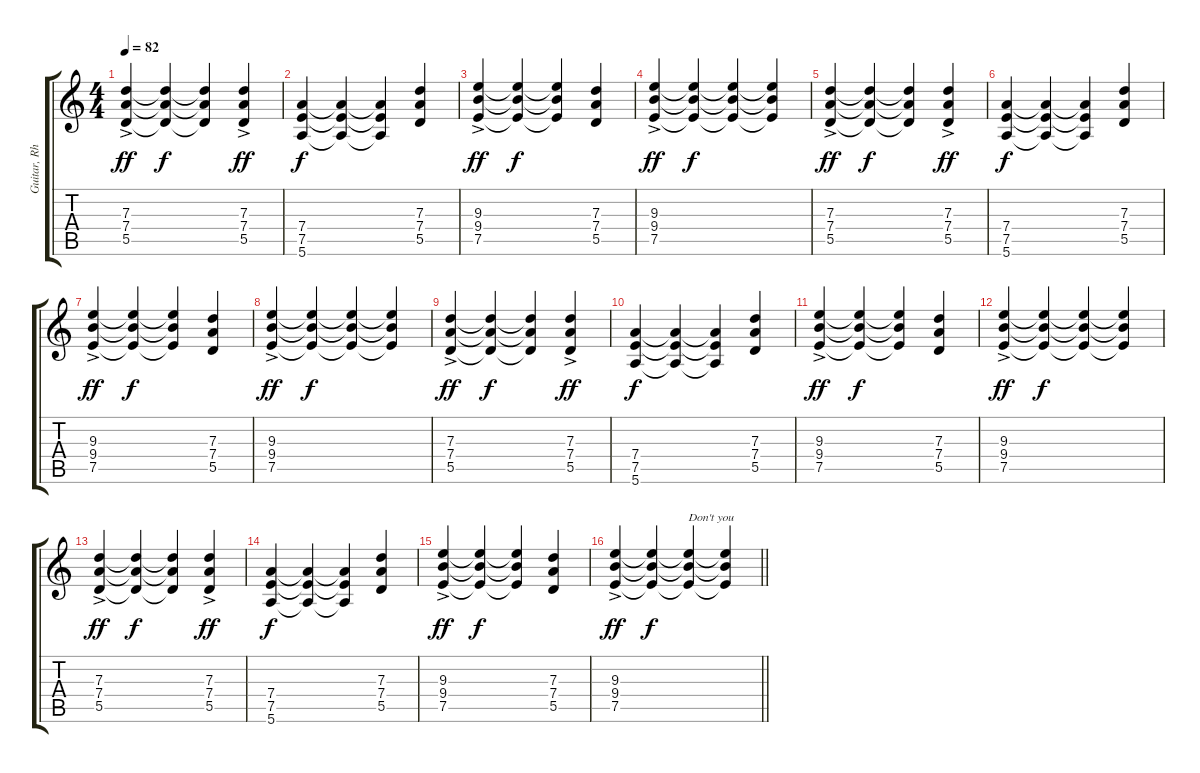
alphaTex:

\track ("Guitar, Rhythm" "Guitar, Rh") {instrument electricguitarclean}
\staff {score tabs}
\tuning (E4 B3 G3 D3 A2 E2) {hide}
\ts (4 4)
\tempo 82
\clef g2
\ks c
(7.3{ac} 7.4{ac} 5.5{ac}).4{dy ff} (7.3{t} 7.4{t} 5.5{t}).4{dy f} (7.3{t} 7.4{t} 5.5{t}).4 (7.3{ac} 7.4{ac} 5.5{ac}).4{dy ff} |
(7.4 7.5 5.6).4{dy f} (7.4{t} 7.5{t} 5.6{t}).4 (7.4{t} 7.5{t} 5.6{t}).4 (7.3 7.4 5.5).4 |
(9.3{ac} 9.4{ac} 7.5{ac}).4{dy ff} (9.3{t} 9.4{t} 7.5{t}).4{dy f} (9.3{t} 9.4{t} 7.5{t}).4 (7.3 7.4 5.5).4 |
(9.3{ac} 9.4{ac} 7.5{ac}).4{dy ff} (9.3{t} 9.4{t} 7.5{t}).4{dy f} (9.3{t} 9.4{t} 7.5{t}).4 (9.3{t} 9.4{t} 7.5{t}).4 |
(7.3{ac} 7.4{ac} 5.5{ac}).4{dy ff} (7.3{t} 7.4{t} 5.5{t}).4{dy f} (7.3{t} 7.4{t} 5.5{t}).4 (7.3{ac} 7.4{ac} 5.5{ac}).4{dy ff} |
(7.4 7.5 5.6).4{dy f} (7.4{t} 7.5{t} 5.6{t}).4 (7.4{t} 7.5{t} 5.6{t}).4 (7.3 7.4 5.5).4 |
(9.3{ac} 9.4{ac} 7.5{ac}).4{dy ff} (9.3{t} 9.4{t} 7.5{t}).4{dy f} (9.3{t} 9.4{t} 7.5{t}).4 (7.3 7.4 5.5).4 |
(9.3{ac} 9.4{ac} 7.5{ac}).4{dy ff} (9.3{t} 9.4{t} 7.5{t}).4{dy f} (9.3{t} 9.4{t} 7.5{t}).4 (9.3{t} 9.4{t} 7.5{t}).4 |
(7.3{ac} 7.4{ac} 5.5{ac}).4{dy ff} (7.3{t} 7.4{t} 5.5{t}).4{dy f} (7.3{t} 7.4{t} 5.5{t}).4 (7.3{ac} 7.4{ac} 5.5{ac}).4{dy ff} |
(7.4 7.5 5.6).4{dy f} (7.4{t} 7.5{t} 5.6{t}).4 (7.4{t} 7.5{t} 5.6{t}).4 (7.3 7.4 5.5).4 |
(9.3{ac} 9.4{ac} 7.5{ac}).4{dy ff} (9.3{t} 9.4{t} 7.5{t}).4{dy f} (9.3{t} 9.4{t} 7.5{t}).4 (7.3 7.4 5.5).4 |
(9.3{ac} 9.4{ac} 7.5{ac}).4{dy ff} (9.3{t} 9.4{t} 7.5{t}).4{dy f} (9.3{t} 9.4{t} 7.5{t}).4 (9.3{t} 9.4{t} 7.5{t}).4 |
(7.3{ac} 7.4{ac} 5.5{ac}).4{dy ff} (7.3{t} 7.4{t} 5.5{t}).4{dy f} (7.3{t} 7.4{t} 5.5{t}).4 (7.3{ac} 7.4{ac} 5.5{ac}).4{dy ff} |
(7.4 7.5 5.6).4{dy f} (7.4{t} 7.5{t} 5.6{t}).4 (7.4{t} 7.5{t} 5.6{t}).4 (7.3 7.4 5.5).4 |
(9.3{ac} 9.4{ac} 7.5{ac}).4{dy ff} (9.3{t} 9.4{t} 7.5{t}).4{dy f} (9.3{t} 9.4{t} 7.5{t}).4 (7.3 7.4 5.5).4 |
\barLineRight lightlight
(9.3{ac} 9.4{ac} 7.5{ac}).4{dy ff} (9.3{t} 9.4{t} 7.5{t}).4{dy f} (9.3{t} 9.4{t} 7.5{t}).4{txt "Don't you"} (9.3{t} 9.4{t} 7.5{t}).4
